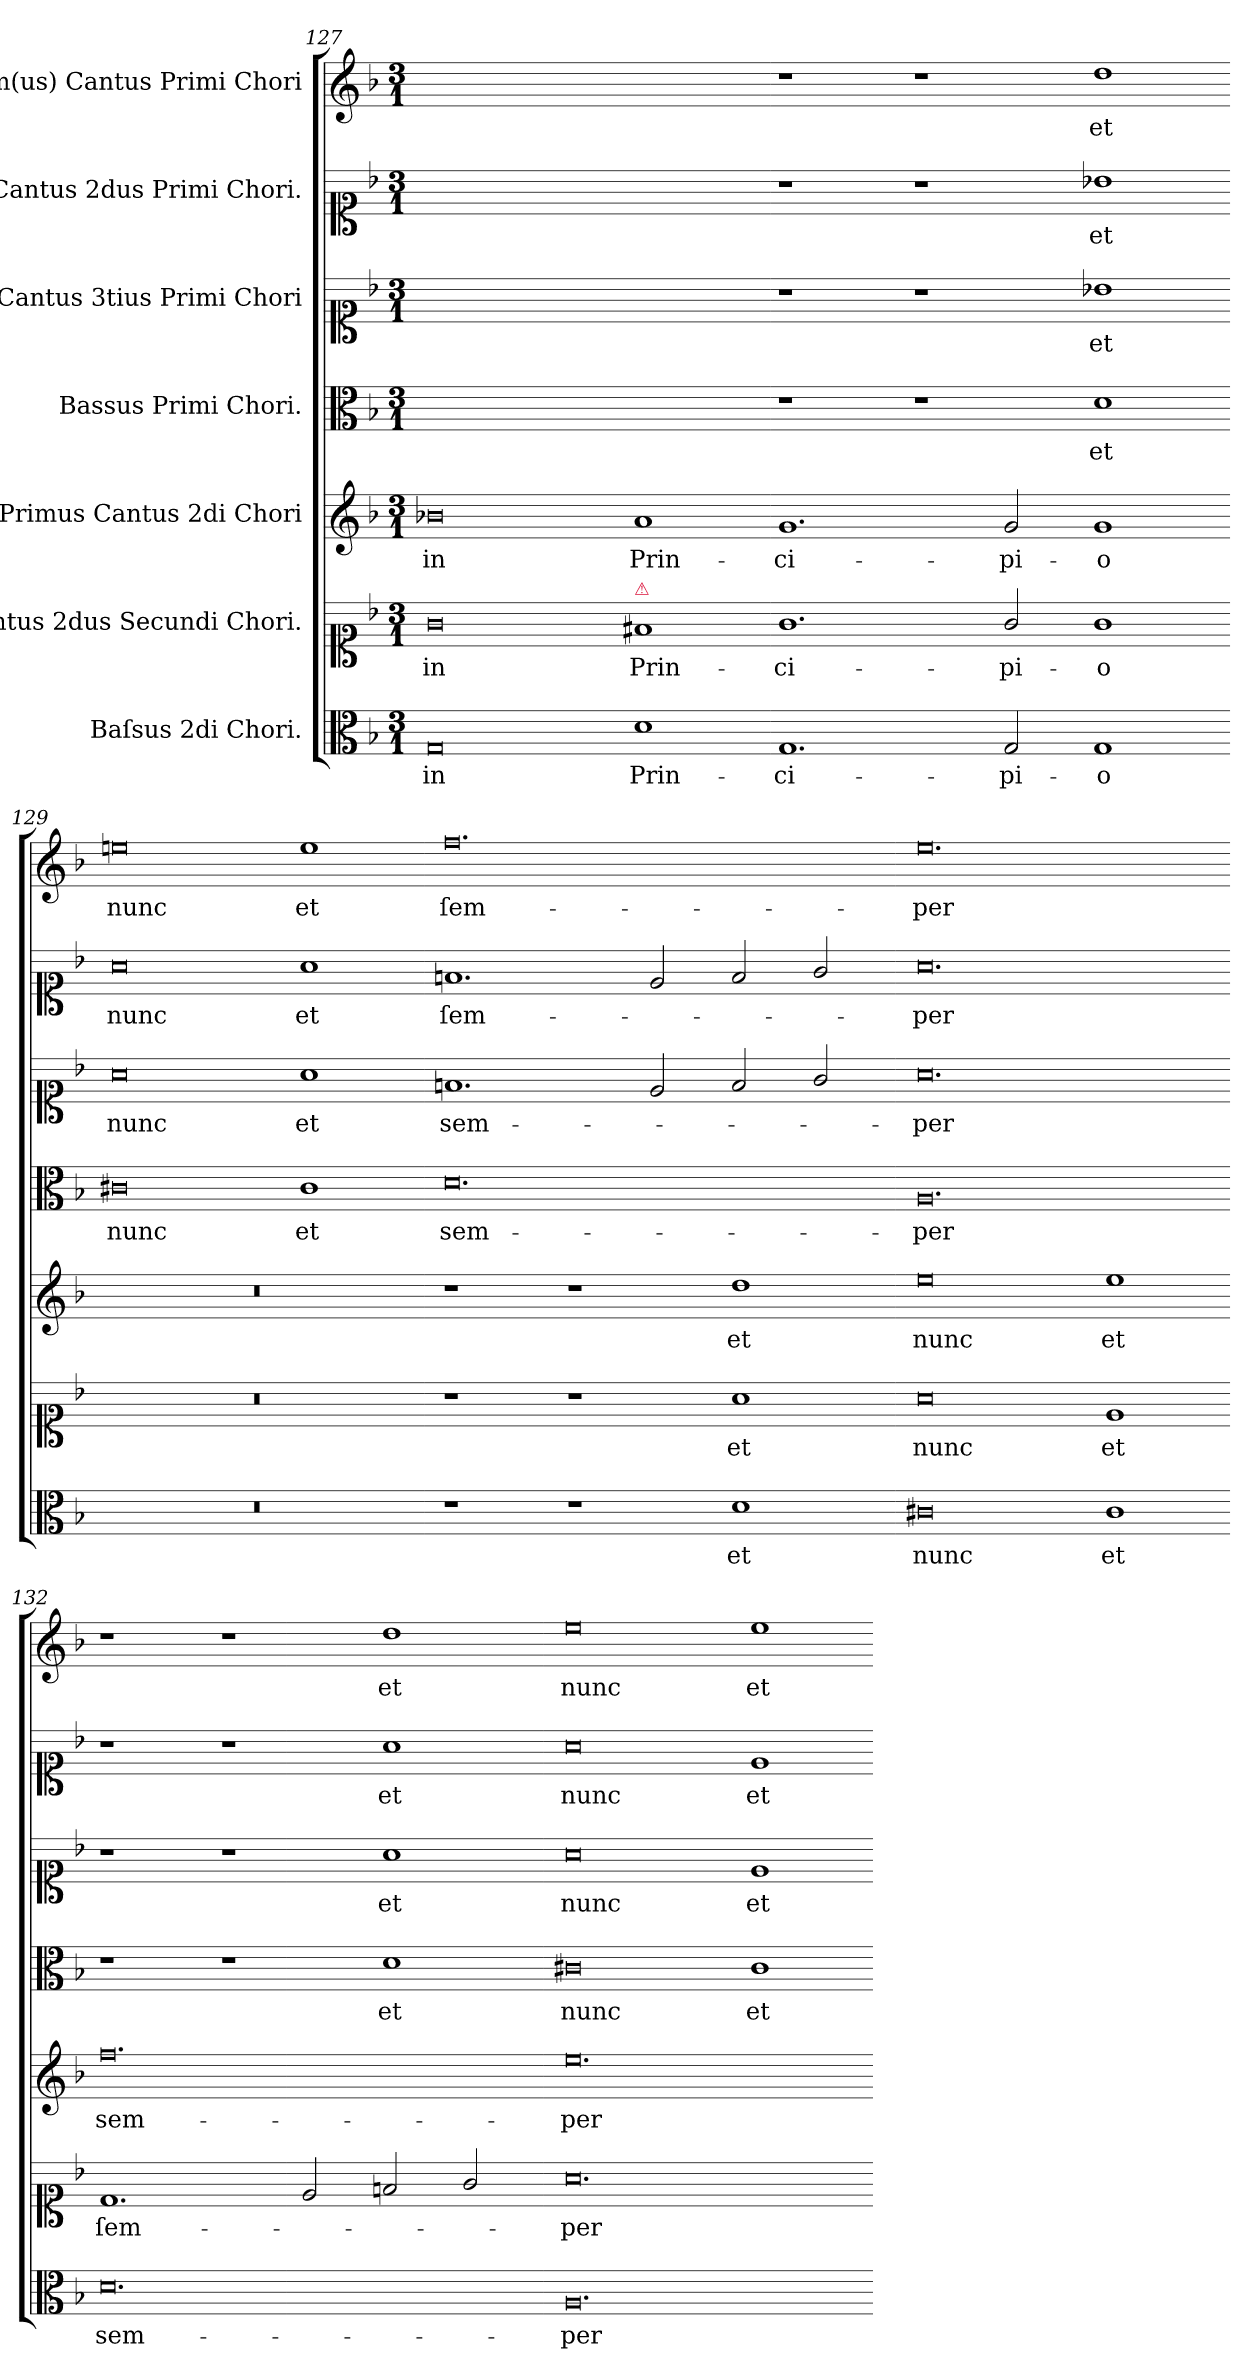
**kern	**text	**kern	**text	**kern	**text	**kern	**text	**kern	**text	**kern	**text	**kern	**text
*part7	*part7	*part6	*part6	*part5	*part5	*part4	*part4	*part3	*part3	*part2	*part2	*part1	*part1
*staff7	*staff7	*staff6	*staff6	*staff5	*staff5	*staff4	*staff4	*staff3	*staff3	*staff2	*staff2	*staff1	*staff1
*I"Baſsus 2di Chori.	*	*I"Cantus 2dus Secundi Chori.	*	*I"Primus Cantus 2di Chori	*	*I"Bassus Primi Chori.	*	*I"Cantus 3tius Primi Chori	*	*I"Cantus 2dus Primi Chori.	*	*I"Im(us) Cantus Primi Chori	*
*clefC3	*	*clefC1	*	*clefG2	*	*clefC3	*	*clefC1	*	*clefC1	*	*clefG2	*
*k[b-]	*	*k[b-]	*	*k[b-]	*	*k[b-]	*	*k[b-]	*	*k[b-]	*	*k[b-]	*
*M3/1	*	*M3/1	*	*M3/1	*	*M3/1	*	*M3/1	*	*M3/1	*	*M3/1	*
=127	=127	=127	=127	=127	=127	=127	=127	=127	=127	=127	=127	=127	=127
0G	in	0g	in	0b-X	in	0.ryy	.	0.ryy	.	0.ryy	.	0.ryy	.
!	!	!LO:TX:a:color=crimson:t=⚠	!	!	!	!	!	!	!	!	!	!	!
1d	Prin-	1f#X	Prin-	1a	Prin-	.	.	.	.	.	.	.	.
=128-	=128-	=128-	=128-	=128-	=128-	=128-	=128-	=128-	=128-	=128-	=128-	=128-	=128-
1.G	-ci-	1.g	-ci-	1.g	-ci-	1r	.	1r	.	1r	.	1r	.
.	.	.	.	.	.	1r	.	1r	.	1r	.	1r	.
2G/	-pi-	2g/	-pi-	2g/	-pi-	.	.	.	.	.	.	.	.
1G	-o	1g	-o	1g	-o	1d	et	1b-X	et	1b-X	et	1dd	et
=129-	=129-	=129-	=129-	=129-	=129-	=129-	=129-	=129-	=129-	=129-	=129-	=129-	=129-
1%3r	.	1%3r	.	1%3r	.	0c#X	nunc	0a	nunc	0a	nunc	0een	nunc
.	.	.	.	.	.	1c#	et	1a	et	1a	et	1ee	et
=130-	=130-	=130-	=130-	=130-	=130-	=130-	=130-	=130-	=130-	=130-	=130-	=130-	=130-
1r	.	1r	.	1r	.	0.d	sem-	1.fn	sem-	1.fn	ſem-	0.ff	ſem-
1r	.	1r	.	1r	.	.	.	.	.	.	.	.	.
.	.	.	.	.	.	.	.	2e/	.	2e/	.	.	.
1d	et	1a	et	1dd	et	.	.	2f/	.	2f/	.	.	.
.	.	.	.	.	.	.	.	2g/	.	2g/	.	.	.
=131-	=131-	=131-	=131-	=131-	=131-	=131-	=131-	=131-	=131-	=131-	=131-	=131-	=131-
0c#X	nunc	0a	nunc	0ee	nunc	0.A	-per	0.a	-per	0.a	-per	0.ee	-per
1c#	et	1e	et	1ee	et	.	.	.	.	.	.	.	.
=132-	=132-	=132-	=132-	=132-	=132-	=132-	=132-	=132-	=132-	=132-	=132-	=132-	=132-
0.d	sem-	1.d	ſem-	0.ff	sem-	1r	.	1r	.	1r	.	1r	.
.	.	.	.	.	.	1r	.	1r	.	1r	.	1r	.
.	.	2e/	.	.	.	.	.	.	.	.	.	.	.
!	!	!	!	!	!	!	!	!	!	!	!	!	!LO:LY:i
.	.	2fn/	.	.	.	1d	et	1a	et	1a	et	1dd	et
.	.	2g/	.	.	.	.	.	.	.	.	.	.	.
=133-	=133-	=133-	=133-	=133-	=133-	=133-	=133-	=133-	=133-	=133-	=133-	=133-	=133-
!	!	!	!	!	!	!	!	!	!	!	!	!	!LO:LY:i
0.A	-per	0.a	-per	0.ee	-per	0c#X	nunc	0a	nunc	0a	nunc	0ee	nunc
!	!	!	!	!	!	!	!	!	!	!	!	!	!LO:LY:i
.	.	.	.	.	.	1c#	et	1e	et	1e	et	1ee	et
=-	=-	=-	=-	=-	=-	=-	=-	=-	=-	=-	=-	=-	=-
*-	*-	*-	*-	*-	*-	*-	*-	*-	*-	*-	*-	*-	*-
